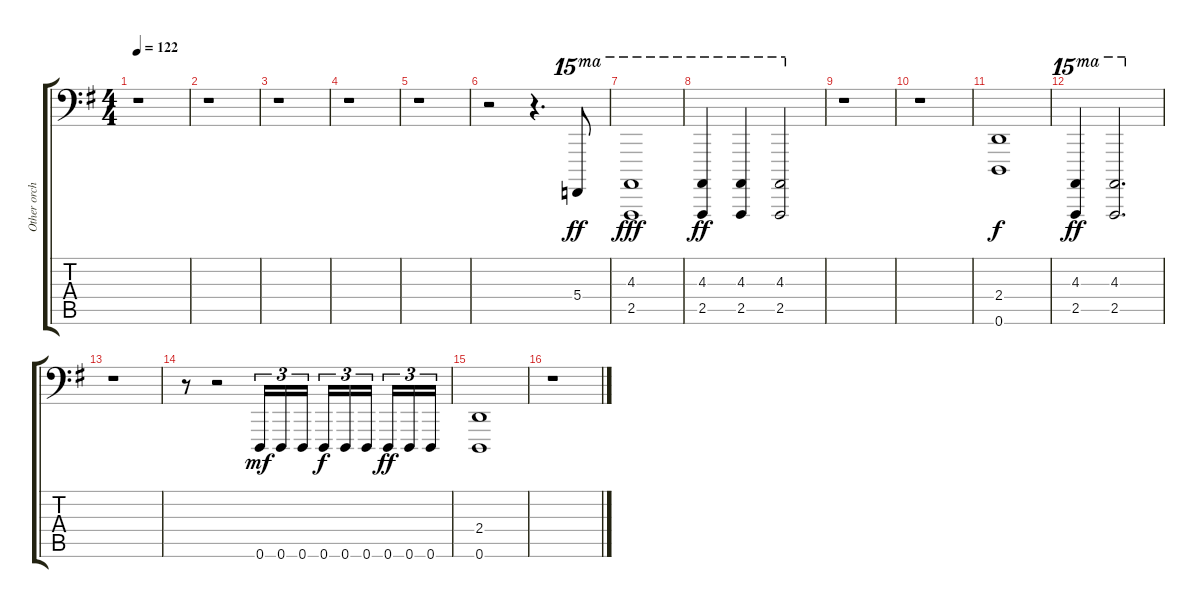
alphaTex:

\track ("Other orchestral" "Other orch") {instrument timpani}
\staff {score tabs}
\tuning (D3 A2 F2 C2 G1 D1) {hide}
\ts (4 4)
\tempo 122
\clef f4
\ks g
r.1{dy f} |
r.1 |
r.1 |
r.1 |
r.1 |
r.2 r.4{d} 5.4.8{ot 15ma dy ff} |
(4.3 2.5).1{ot 15ma dy fff} |
(4.3 2.5).4{ot 15ma dy ff} (4.3 2.5).4{ot 15ma} (4.3 2.5).2{ot 15ma} |
r.1 |
r.1 |
(2.4 0.6).1{dy f} |
(4.3 2.5).4{ot 15ma dy ff} (4.3 2.5).2{d ot 15ma} |
r.1 |
r.8 r.2 0.6.16{tu (3 2) dy mf} 0.6.16{tu (3 2)} 0.6.16{tu (3 2)} 0.6.16{tu (3 2) dy f} 0.6.16{tu (3 2)} 0.6.16{tu (3 2) beam splitsecondary} 0.6.16{tu (3 2) dy ff} 0.6.16{tu (3 2)} 0.6.16{tu (3 2)} |
(2.4 0.6).1 |
r.1
